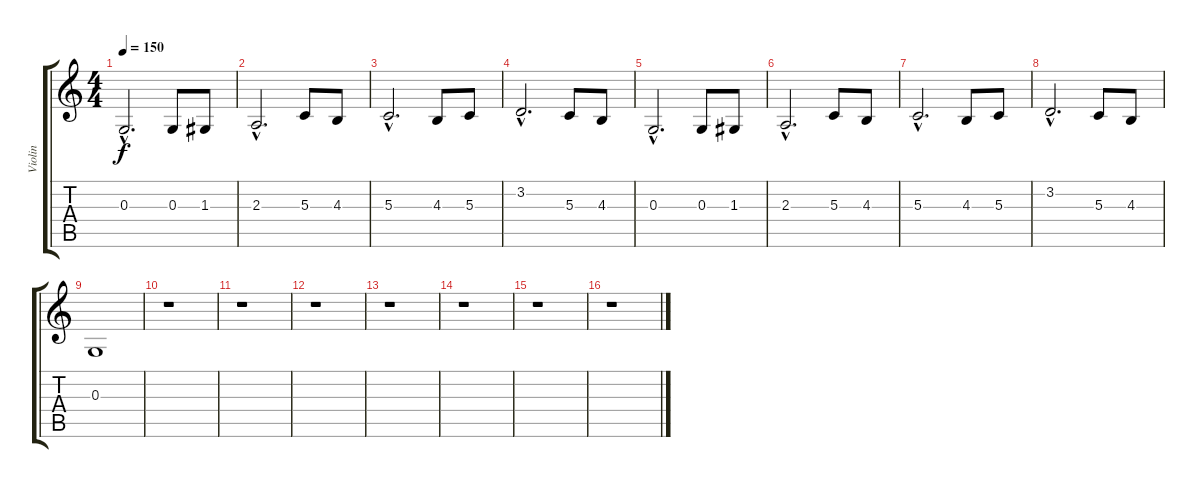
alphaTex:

\track ("Violin" "Violin") {instrument violin}
\staff {score tabs}
\tuning (E4 B3 G3 D3 A2 E2) {hide}
\ts (4 4)
\tempo 150
\clef g2
\ks c
0.3{hac}.2{d dy f} 0.3.8 1.3.8 |
2.3{hac}.2{d} 5.3.8 4.3.8 |
5.3{hac}.2{d} 4.3.8 5.3.8 |
3.2{hac}.2{d} 5.3.8 4.3.8 |
0.3{hac}.2{d} 0.3.8 1.3.8 |
2.3{hac}.2{d} 5.3.8 4.3.8 |
5.3{hac}.2{d} 4.3.8 5.3.8 |
3.2{hac}.2{d} 5.3.8 4.3.8 |
0.3.1 |
\section ("" "")
r.1 |
r.1 |
r.1 |
r.1 |
r.1 |
r.1 |
r.1
